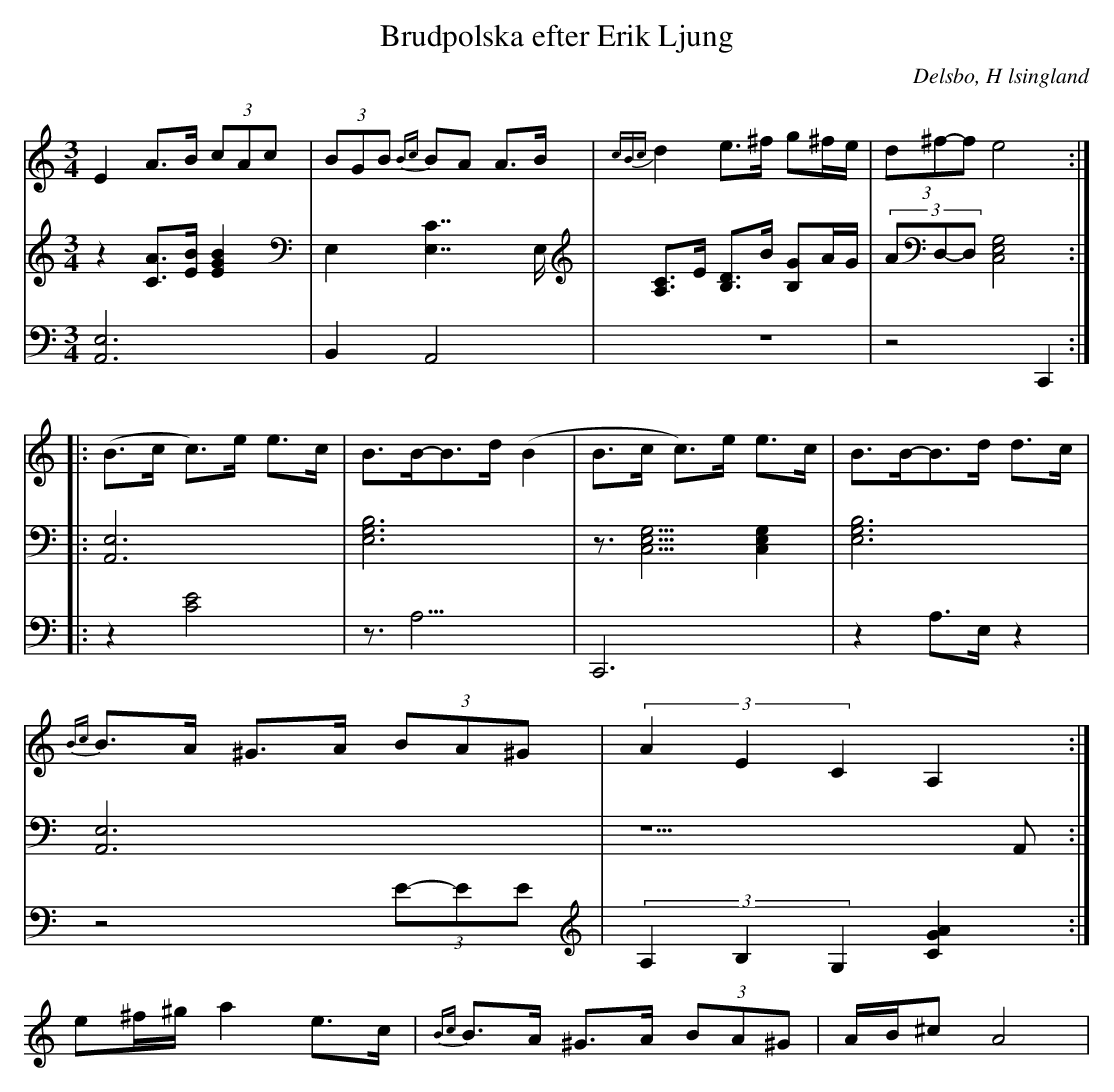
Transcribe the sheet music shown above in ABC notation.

X:1
T: Brudpolska efter Erik Ljung
Q: 105
O: Delsbo, H lsingland
M: 3/4
L: 1/8
K: Am
V:1
V:2
V:3 =Merge
V:1
E2 A>B (3cAc| (3BGB {Bc}BA A>B|{cBc}d2 e>^f g^f/e/|(3d^f-f e4 :|
|:(B>c c)>e e>c|B>B-B>d (B2|B>c c)>e e>c|B>B-B>d d>c|
{Bc}B>A ^G>A (3BA^G|(3A2E2C2 A,2:|
e^f/^g/ a2 e>c|{Bc}B>A ^G>A (3BA^G|A/B/^c A4|
V:2
z2 [AC]>[BE] [B2E2G2]|E,2 [C7/2E,7/2]E,/|[A,C]>E [B,D]>B [B,G]A/G/|(3AD,-D, [E,4G,4C,4]:|
|:[A,,6E,6]|[E,6G,6B,6]|z3/2[E,5/2G,5/2C,5/2] [E,2G,2C,2]|[E,6G,6B,6]|
[A,,6E,6]|z5 A,,:|
V:3
[A,,6E,6]|B,,2 A,,4|z6|z4  C,,2:|
|:z2 [C4E4]|z3<A,3|C,,6|z2 A,>E, z2|
z4 (3E-EE|(3A,2B,2G,2 [G2A2C2]:|
